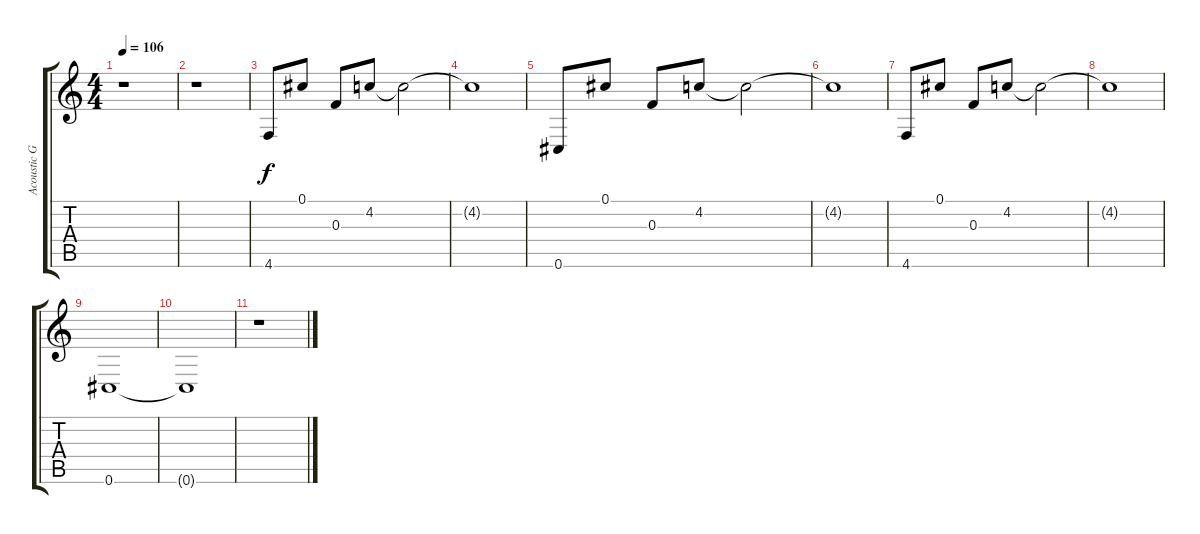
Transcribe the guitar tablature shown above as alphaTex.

\track ("Acoustic Guitar (Open D Tuning)" "Acoustic G") {instrument acousticguitarsteel}
\staff {score tabs}
\tuning (Db4 Ab3 F3 Db3 Ab2 Db2) {hide}
\ts (4 4)
\tempo 106
\clef g2
\ks c
r.1{dy f} |
r.1 |
4.6.8 0.1.8 0.3.8 4.2.8 4.2{t}.2 |
4.2{t}.1 |
0.6.8 0.1.8 0.3.8 4.2.8 4.2{t}.2 |
4.2{t}.1 |
4.6.8 0.1.8 0.3.8 4.2.8 4.2{t}.2 |
4.2{t}.1 |
0.6.1 |
0.6{t}.1 |
r.1
